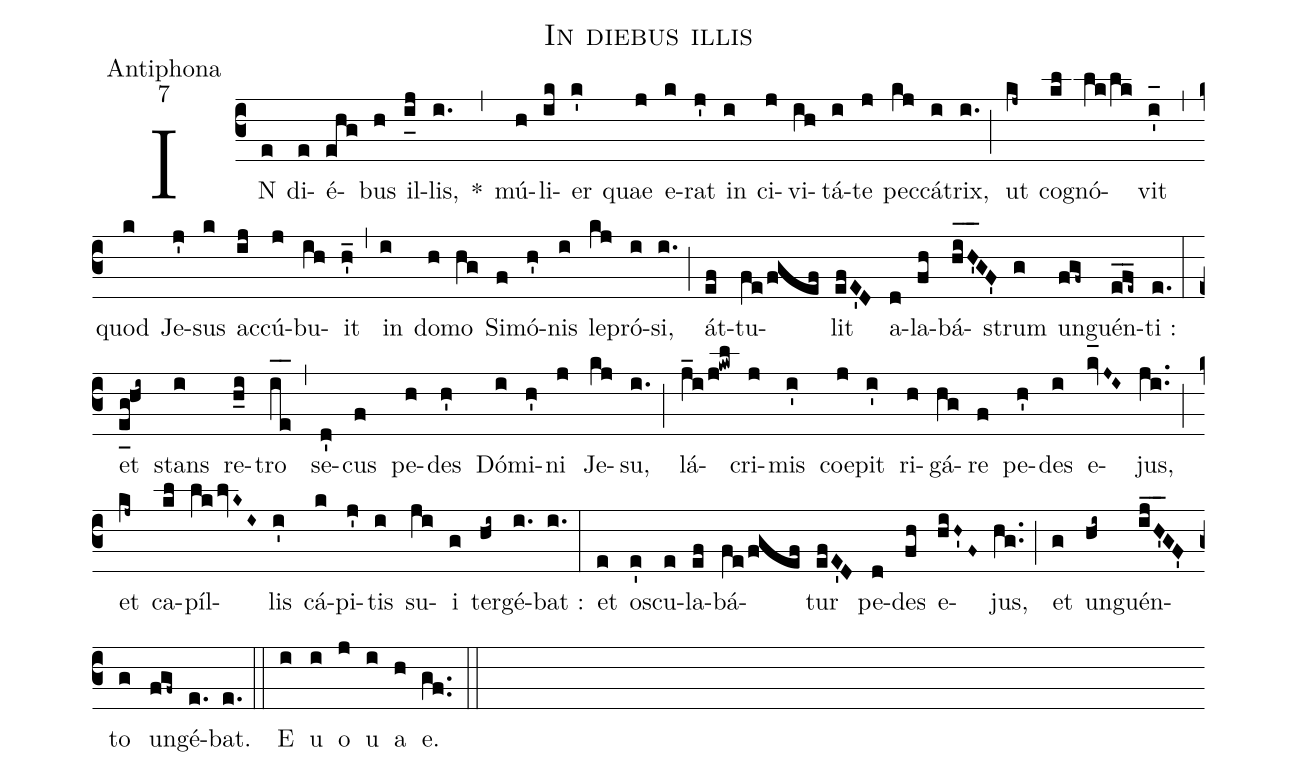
name:In diebus illis;
office-part:Antiphona;
mode:7;
%%
(c3) IN(e) di(e)é(ehg)bus(h) il(i_[uh:l]j)lis,(i.) *(,) mú(h)li(ik)er(k') quae(j) e(k)rat(j') in(i) ci(j)vi(ih)tá(i)te(j) pec(kj)cá(i)trix,(i.) (;) ut(kj~) co(kl)gnó(lk/lk)vit(i'_[oh:h]) (,) quod(k) Je(j')sus(k) ac(ij)cú(j)bu(ih)it(h'_) (,) in(i) do(h)mo(hg) Si(f)mó(h')nis(i) le(kj)pró(i)si,(i.) (;) át(ef)tu(fe/fgef)lit(efE'D) a(d)la(fh)bá(hi_[oh:h]H'_[oh:h]GF')strum(g) un(fgf~)guén(ef__e~)ti :(e.) (:) et(e_[uh:l]g!hi~) stans(i) re(h_i)tro(i_[oh:h]e_[oh:h]) (,) se(d')cus(f) pe(h)des(h') Dó(i)mi(h')ni(j) Je(kj)su,(i.) (;) lá(j_i/j!kwl)cri(j)mis(i') coe(j)pit(i') ri(h)gá(hg)re(f) pe(h')des(i) e(kv_[hl:1]J~I~)jus,(ji..) (;) et(kj~) ca(kl)píl(lklvK~I~)lis(i') cá(k)pi(j')tis(i) su(ji)i(g) ter(hi~)gé(i.)bat :(i.) (:) et(e) os(e')cu(e)la(ef)bá(fe/fgef)tur(efE'D) pe(d)des(fh) e(hiH'~F~)jus,(hg..) (;) et(g) un(hi~)guén(ij_H'_GF')to(g) un(fgf~)gé(e.)bat.(e.) (::) <eu>E(i) u(i) o(j) u(i) a(h) e.</eu>(gf..) (::)
